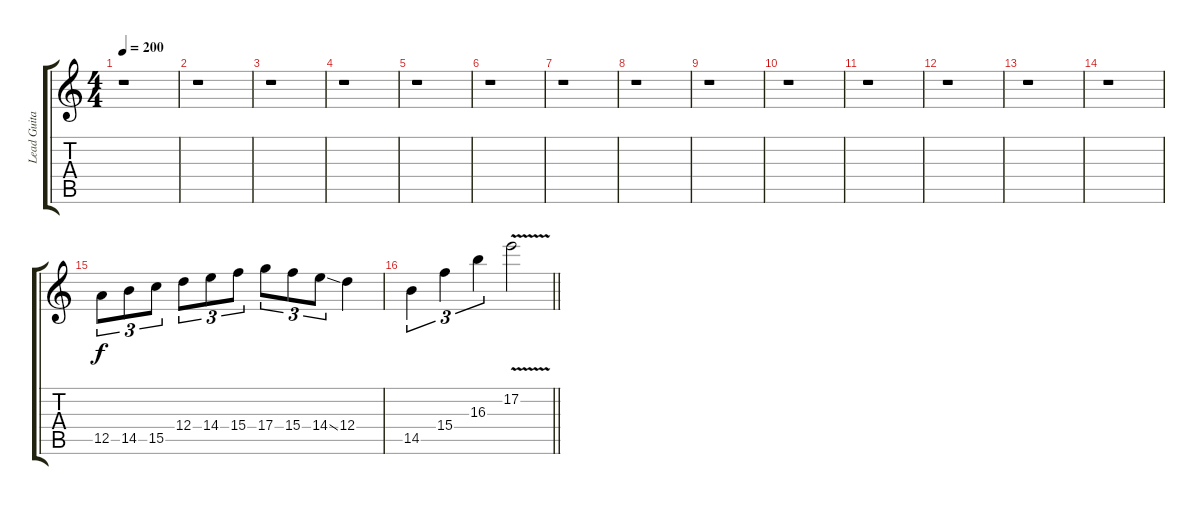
\track ("Lead Guitar (Kirk)" "Lead Guita") {instrument distortionguitar}
\staff {score tabs}
\tuning (E4 B3 G3 D3 A2 E2) {hide}
\ts (4 4)
\tempo 200
\clef g2
\ks c
r.1{dy f} |
r.1 |
r.1 |
r.1 |
r.1 |
r.1 |
r.1 |
r.1 |
r.1 |
r.1 |
r.1 |
r.1 |
r.1 |
r.1 |
12.5.8{tu (3 2)} 14.5.8{tu (3 2)} 15.5.8{tu (3 2)} 12.4.8{tu (3 2)} 14.4.8{tu (3 2)} 15.4.8{tu (3 2)} 17.4.8{tu (3 2)} 15.4.8{tu (3 2)} 14.4{ss}.8{tu (3 2)} 12.4.4 |
\barLineRight lightlight
14.5.4{tu (3 2)} 15.4.4{tu (3 2)} 16.3.4{tu (3 2)} 17.2{v}.2
